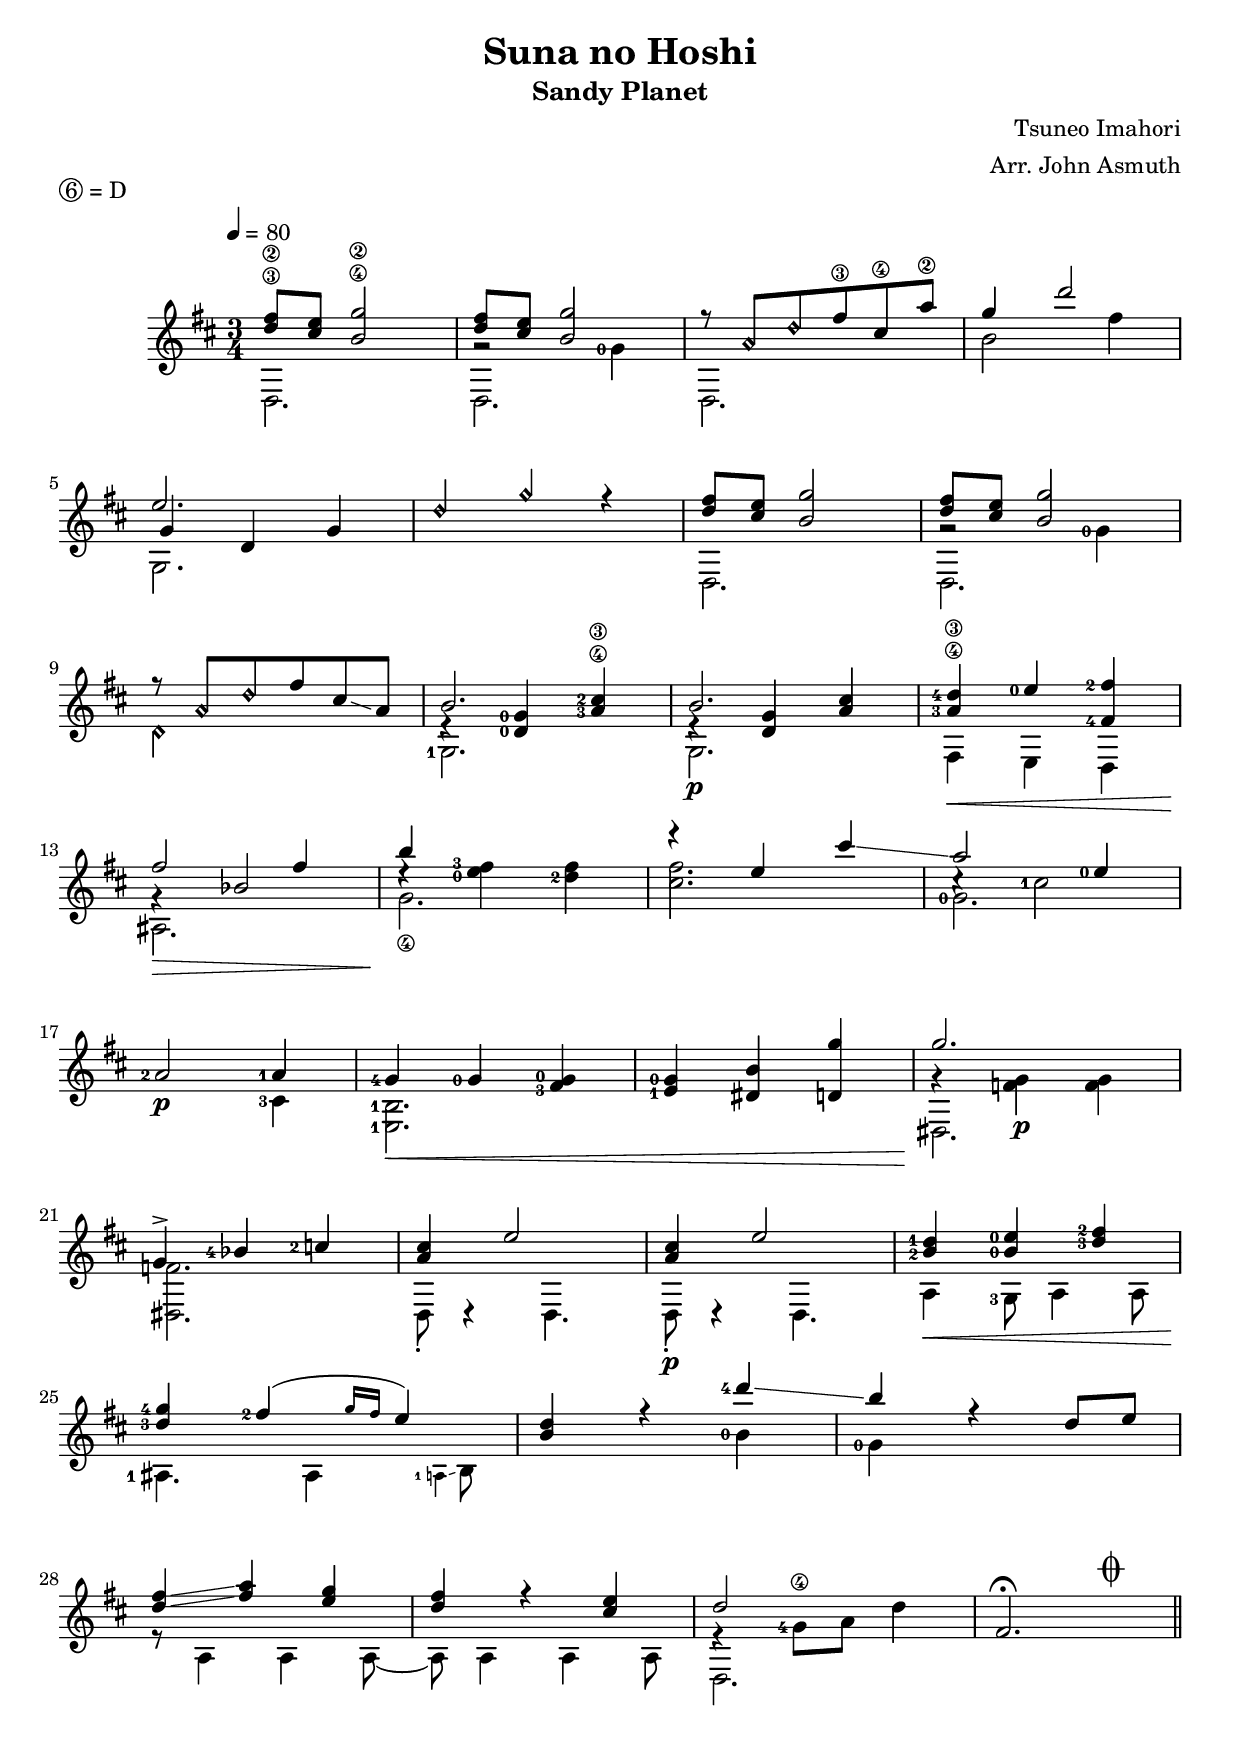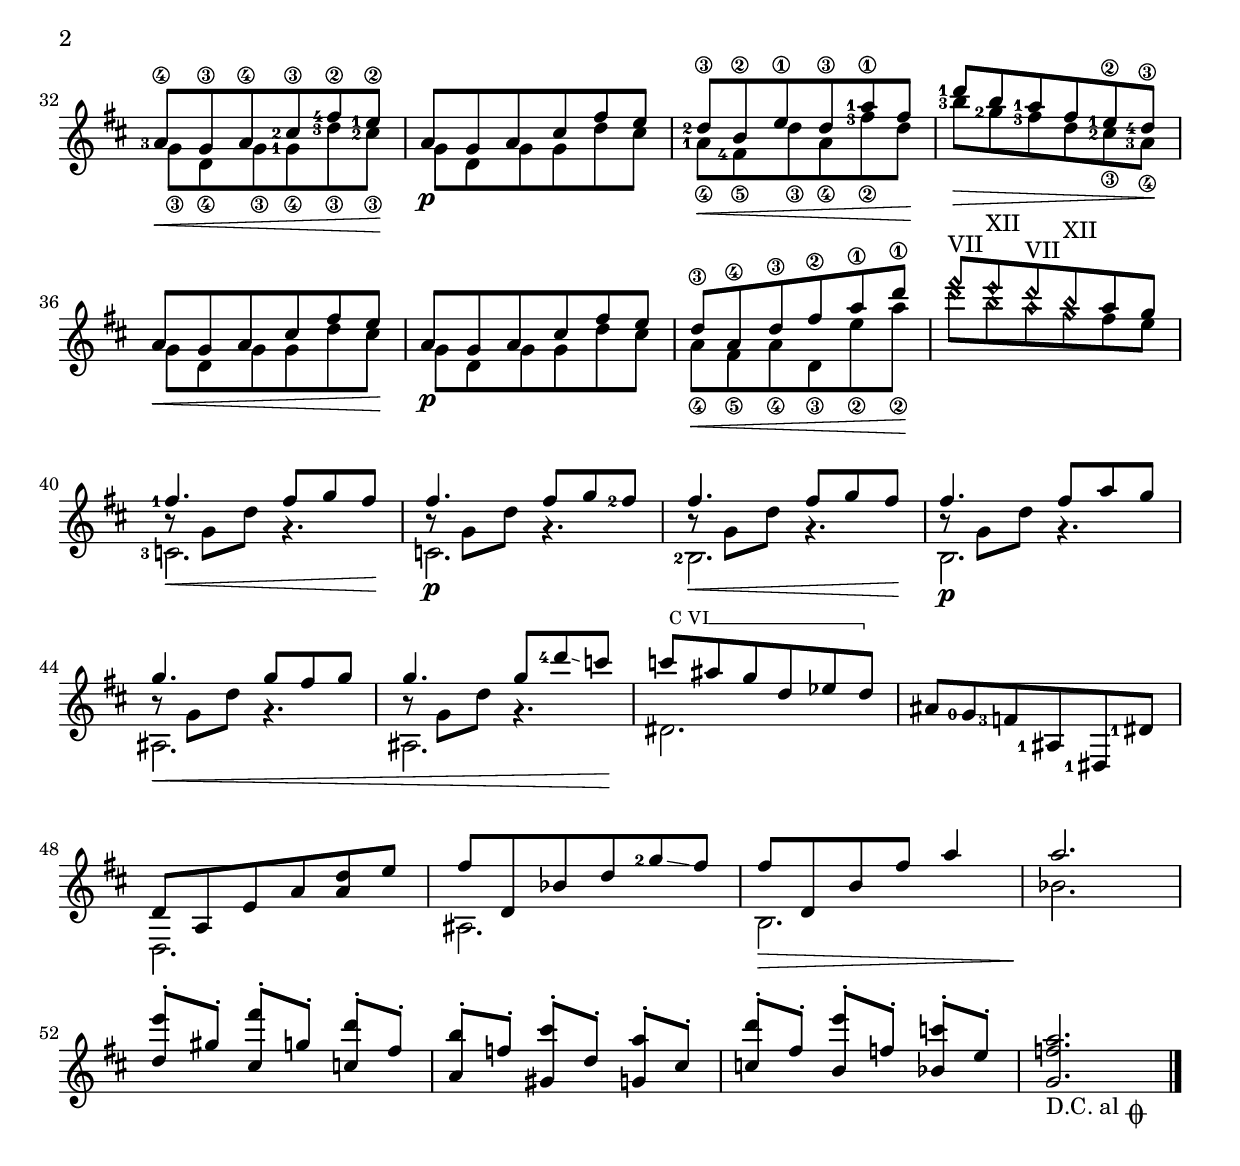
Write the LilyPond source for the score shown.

\version "2.18.2"
\header {
  title = "Suna no Hoshi"
  subtitle = "Sandy Planet"
  composer = "Tsuneo Imahori"
  arranger = "Arr. John Asmuth"
  piece = \markup { \line { \circle 6 "= D" } }
  
}

\include "bbarred.ly"
#(define RH rightHandFinger)

\score {
<<
\new Staff {
  \time 3/4
  \clef "treble"
  \tempo 4 = 80
 
  \key d \major
 
  % part A
 
  <<
    \new Voice { \voiceOne
      \set fingeringOrientations = #'(left)
        \set stringNumberOrientations = #'(up)
      
      <fis''\2 d''\3>8 <e'' cis''> <g''\2 b'\4>2 | <fis'' d''>8 <e'' cis''> <g'' b'>2 |
      r8 a'\harmonic d''\harmonic fis''\3 cis''\4 a''\2 | g''4 d'''2 |
      \break
      e''2. | d''4 \harmonic g''\harmonic r |
      
      <fis'' d''>8 <e'' cis''> <g'' b'>2 | <fis'' d''>8 <e'' cis''> <g'' b'>2 |
      
      \break
      r8 a'\harmonic d''\harmonic fis'' cis'' \glissando a' | <b'>2.  |
      b'2.\p | <d''-4\3 a'-3\4>4\< <e''-0> <fis''-2 fis'-4> |
      \break
      fis''2\!\> fis''4 |
      
      b''4\! s2 | r4 e'' cis''' \glissando |
      a''2 <e''-0>4 | \break
      <a'-2>2\p <a'-1>4 |
      
      <g'-4>4\<  <g'-0> <g'-0 fis'-3>4 | <g'-0 e'-1>4 <b' dis'> <g'' d'> |
      g''2.\! | \break
      <g'>4-> <bes'-4> <c''-2> |
      
      
      <cis'' a'>4 e''2 | <cis'' a'>4\p e''2 |
      <d''-1 b'-2>4\< <e''-0 b'-0> <fis''-2 d''-3> | 
      \break <g''-4 d''-3>\! <fis''-2> ( \slashedGrace {g''16 fis''} e''4) |
      <d'' b'>4 r <d'''-4> \glissando | <b''>4 r d''8 e'' |
      
      \break
      <fis'' d''>4 \glissando <a'' fis''> <g'' e''> | <fis'' d''> r <e'' cis''> | d''2 s4 | fis'2. \fermata |
      
      \bar "||"
    }
    \new Voice { \voiceTwo
      \set fingeringOrientations = #'(left)
      \set stringNumberOrientations = #'(down)

      d2. | d2. |
      d2. | b'2 fis''4 |
      g2. | s2. |
      
      d2. | d2. |
      d'2. \harmonic | <g-1>2.  |
      g2. |  fis4 e d |
      ais2. |
      
      <g'\4>2. | s2. |
      <g'-0>2. | 
      s2 <cis'-3>4 |
      <b-1 e-1>2. | s2. |
      dis2. | <f' dis>2. |
      
      d8 \staccato \tweak Y-offset #-6 r4 d4. | d8 \staccato \tweak Y-offset #-6 r4 d4. |
      a4 <g-3>8 a4 a8 | <ais-1>4. ais4 \grace <a-1> \glissando <b>8 |
      s2 <b'-0>4 | <g'-0> s2 |
      
      r8 a4 a4 a8~ | a8 a4 a4 a8 | d2. | s2. |
    }
    \new Voice { \voiceThree
      \set fingeringOrientations = #'(left)
        \set stringNumberOrientations = #'(up)
      
      s2. | s2. |
      s2. | s2. |
      g'4 d' g' | s2. |
      
      s2. | s2. |
      s2. | \tweak Y-offset #-2.2 r4 <g'-0 d'-0> <cis''-2\3 a'-3\4> |
      \tweak Y-offset #-2.2 r4 <g' d'> <cis'' a'> | s2. |
      \tweak Y-offset #-1.2 r4 bes'2 |
      
      s2. | s2. |
      s2. | s2. |
      s2. | s2. |
      s2. | s2. |
      
      s2. | s2. |
      s2. | s2. |
      s2. | s2. |
      
      s2. | s2. |
      s2. | s2 s8 \mark \markup { \musicglyph #"scripts.coda" } s8|
      
    }
    \new Voice { \voiceFour
      \set fingeringOrientations = #'(left)
      \set stringNumberOrientations = #'(up)
      s2. | \tweak Y-offset #-1 r2 <g'-0>4 |
      s2. | s2. |
      s2. | s2. |
      
      s2. | \tweak Y-offset #-1 r2 <g'-0>4 |
      s2. | s2. |
      s2. | s2. |
      s2. | 
        
      \tweak Y-offset #1.2 r4 <fis''-3 e''-0> <fis'' d''-2> | <fis'' cis''>2. |
      \tweak Y-offset #.6 r4 <cis''-1>2 | s2. |
      s2. | s2. |
      \tweak Y-offset #-1 r4 <g' f'>\p <g' f'> | s2. |
      
      s2. | s2. |
      s2. | s2. | 
      s2. | s2. | 
      
      s2. | s2. |
      \tweak Y-offset #-2 r4 <g'-4\4>8 a' d''4 | s2. |
      
    }
  >>
  
  \pageBreak
  % part B
 
  <<
    \new Voice { \voiceOne
      \set fingeringOrientations = #'(left)
      \set stringNumberOrientations = #'(up)
      <a'-3\4>8\< <g'\3> <a'\4> <cis''-2\3> <fis''-4\2> <e''-1\2>\! | a'8\p g' a' cis'' fis'' e'' |
      <d''-2\3>8\< <b'\2> e''\1 <d''\3> <a''-1\1> fis''\! | <d'''-1>8\> b'' <a''-1> fis'' <e''-1\2> <d''-4\3>\! |
      
      a'8\< g' a' cis'' fis'' e''\! | a'8\p g' a' cis'' fis'' e'' |
      <d''\3>8\< <a'\4> <d''\3> <fis''\2> <a''\1> <d'''\1>\! | fis'''8-\markup {#"VII"} \harmonic e'''-\markup {#"XII"} \harmonic d'''-\markup {#"VII"} \harmonic b''-\markup {#"XII"} \harmonic a'' g'' |
      
      \break
      
      <fis''-1>4.\< fis''8 g'' fis''\! | fis''4.\p fis''8 g'' <fis''-2> |
      fis''4.\< fis''8 g'' fis''\! | fis''4.\p fis''8 a'' g'' |
      
      \break
      
      g''4.\< g''8 fis'' g'' | g''4. g''8 <d'''-4> \glissando c'''\! |
      
      \fbarre #"VI" { c'''8 ais'' g'' d'' ees'' d'' } | ais'8 <g'-0> <f'-3> <ais-1> <dis-1> <dis'-1> |
      \break
      d'8 a e' a' <d'' a'> e'' | fis''8 d' bes' d'' <g''-2> \glissando fis'' |
      fis''8\> d' b' fis'' a''4 | a''2.\! |
      
      \break
      
      <e''' d''>8 \staccato[ gis'' \staccato] <fis''' cis''> \staccato[ g'' \staccato] <d''' c''>[ \staccato fis'' \staccato] |
      <b'' a'>8 \staccato[ f'' \staccato] <cis''' gis'> \staccato[ d'' \staccato] <a'' g'> \staccato[ cis'' \staccato] |
      <d''' c''>8 \staccato[ fis'' \staccato] <e''' b'> \staccato[ f'' \staccato] <c''' bes'> \staccato[ e'' \staccato] |
      <a'' f'' g'>2.
      
      \bar "|."
    }
    \new Voice { \voiceTwo
      \set fingeringOrientations = #'(left)
      \set stringNumberOrientations = #'(down)
      <g'\3>8 <d'\4> <g'\3> <g'-1\4> <d''-3\3> <cis''-2\3> | g'8 d' g' g' d'' cis'' |
      <a'-1\4>8 <fis'-4\5> d''\3 <a'\4> <fis''-3\2> d'' | <b''-3> <g''-2> <fis''-3> d'' <cis''-2\3> <a'-3\4> |
      
      g'8 d' g' g' d'' cis'' | g'8 d' g' g' d'' cis'' |
      <a'\4>8 <fis'\5> <a'\4> <d'\3> <e''\2> <a''\2> | d'''8 \harmonic  b'' \harmonic a'' \harmonic g'' \harmonic fis'' e'' |
      
      \set fingeringOrientations = #'(left)
      
      <c'-3>2. | c'2. |
      <b-2>2. | b2. |
      ais2. | ais2. | 
      
      dis'2. | s2. |
      d2. | ais2. |
      b2. | bes'2. |
      
      s2. |
      s2. | 
      s2. |
      s2. |
    }
    \new Voice { \voiceThree
      \set fingeringOrientations = #'(left)
      \set stringNumberOrientations = #'(up)
      
    }
    \new Voice { \voiceFour
      \set fingeringOrientations = #'(left)
      \set stringNumberOrientations = #'(up)
      
      s2. | s2. |
      s2. | s2. |
      
      s2. | s2. |
      s2. | s2. |
      
      \tweak Y-offset #0 r8 g' d'' \tweak Y-offset #-1 r4. | \tweak Y-offset #0 r8 g' d'' \tweak Y-offset #-1 r4. |
      \tweak Y-offset #0 r8 g' d'' \tweak Y-offset #-1 r4. | \tweak Y-offset #0 r8 g' d'' \tweak Y-offset #-1 r4. |
      \tweak Y-offset #0 r8 g' d'' \tweak Y-offset #-1 r4. | \tweak Y-offset #0 r8 g' d'' \tweak Y-offset #-1 r4. |
      
      s2. | s2. |
      s2. | s2. |
      s2. | s2. |
      
      s2. |
      s2. | 
      s2. |
      s2.-\markup { "D.C. al" \musicglyph #"scripts.coda" } |
    }
  >>
}
>>

}